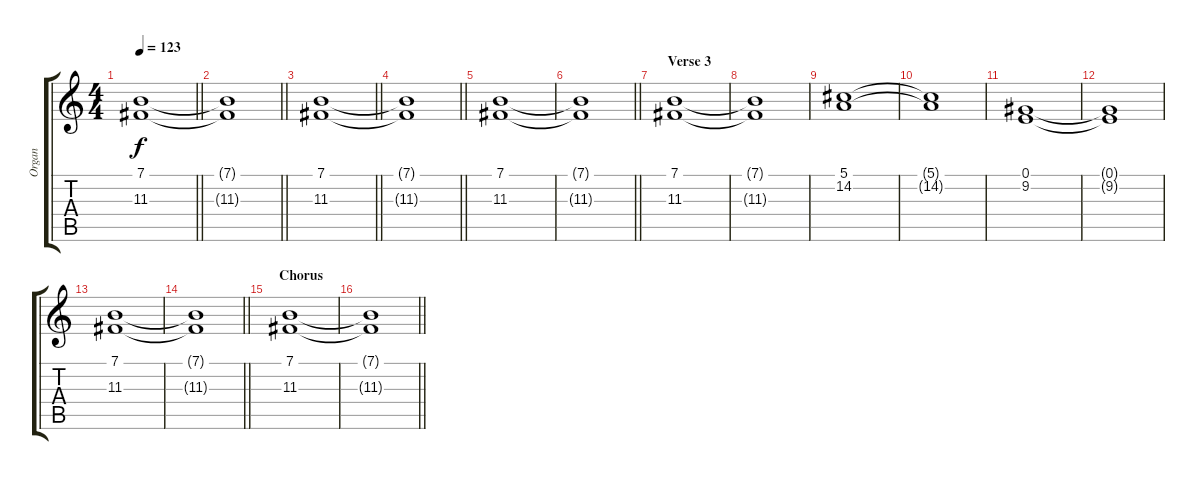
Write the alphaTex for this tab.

\track ("Organ" "Organ") {instrument drawbarorgan}
\staff {score tabs}
\tuning (E4 B3 G3 D3 A2 E2) {hide}
\ts (4 4)
\tempo 123
\clef g2
\barLineRight lightlight
\ks c
(7.1 11.3).1{dy f} |
\barLineRight lightlight
(7.1{t} 11.3{t}).1 |
\barLineRight lightlight
(7.1 11.3).1 |
\barLineRight lightlight
(7.1{t} 11.3{t}).1 |
(7.1 11.3).1 |
\barLineRight lightlight
(7.1{t} 11.3{t}).1 |
\section ("" "    Verse 3")
(7.1 11.3).1 |
(7.1{t} 11.3{t}).1 |
(5.1 14.2).1 |
(5.1{t} 14.2{t}).1 |
(0.1 9.2).1 |
(0.1{t} 9.2{t}).1 |
(7.1 11.3).1 |
\barLineRight lightlight
(7.1{t} 11.3{t}).1 |
\section ("" "   Chorus ")
(7.1 11.3).1 |
\barLineRight lightlight
(7.1{t} 11.3{t}).1
